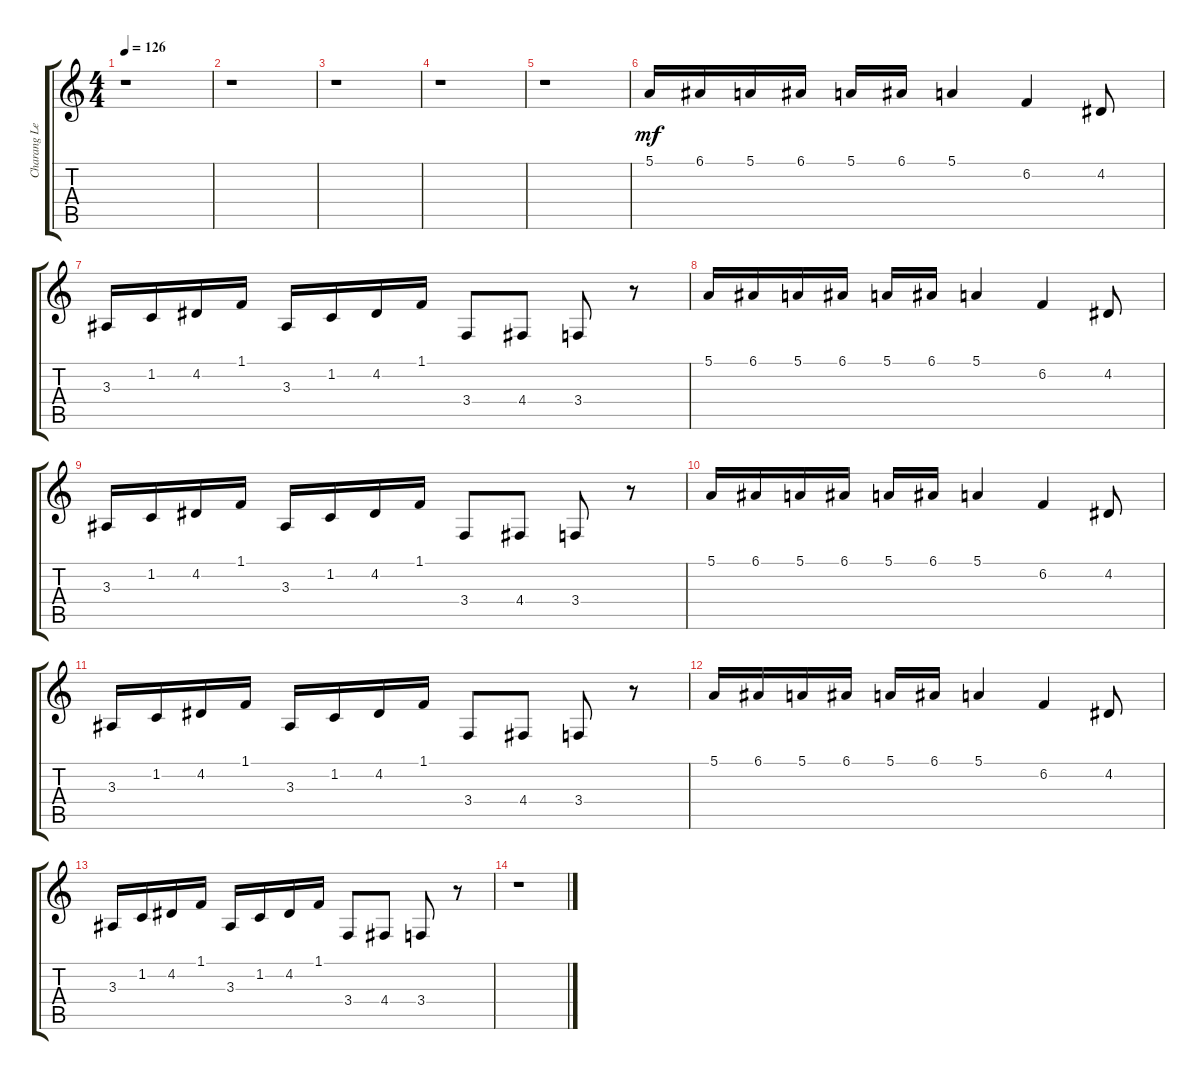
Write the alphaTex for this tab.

\track ("Charang Lead" "Charang Le") {instrument lead5charang}
\staff {score tabs}
\tuning (E4 B3 G3 D3 A2 E2) {hide}
\ts (4 4)
\tempo 126
\clef g2
\ks c
r.1{dy mf} |
r.1 |
r.1 |
r.1 |
r.1 |
5.1.16 6.1.16 5.1.16 6.1.16 5.1.16 6.1.16 5.1.4 6.2.4 4.2.8 |
3.3.16 1.2.16 4.2.16 1.1.16 3.3.16 1.2.16 4.2.16 1.1.16 3.4.8 4.4.8 3.4.8 r.8 |
5.1.16 6.1.16 5.1.16 6.1.16 5.1.16 6.1.16 5.1.4 6.2.4 4.2.8 |
3.3.16 1.2.16 4.2.16 1.1.16 3.3.16 1.2.16 4.2.16 1.1.16 3.4.8 4.4.8 3.4.8 r.8 |
5.1.16 6.1.16 5.1.16 6.1.16 5.1.16 6.1.16 5.1.4 6.2.4 4.2.8 |
3.3.16 1.2.16 4.2.16 1.1.16 3.3.16 1.2.16 4.2.16 1.1.16 3.4.8 4.4.8 3.4.8 r.8 |
5.1.16 6.1.16 5.1.16 6.1.16 5.1.16 6.1.16 5.1.4 6.2.4 4.2.8 |
3.3.16 1.2.16 4.2.16 1.1.16 3.3.16 1.2.16 4.2.16 1.1.16 3.4.8 4.4.8 3.4.8 r.8 |
r.1
